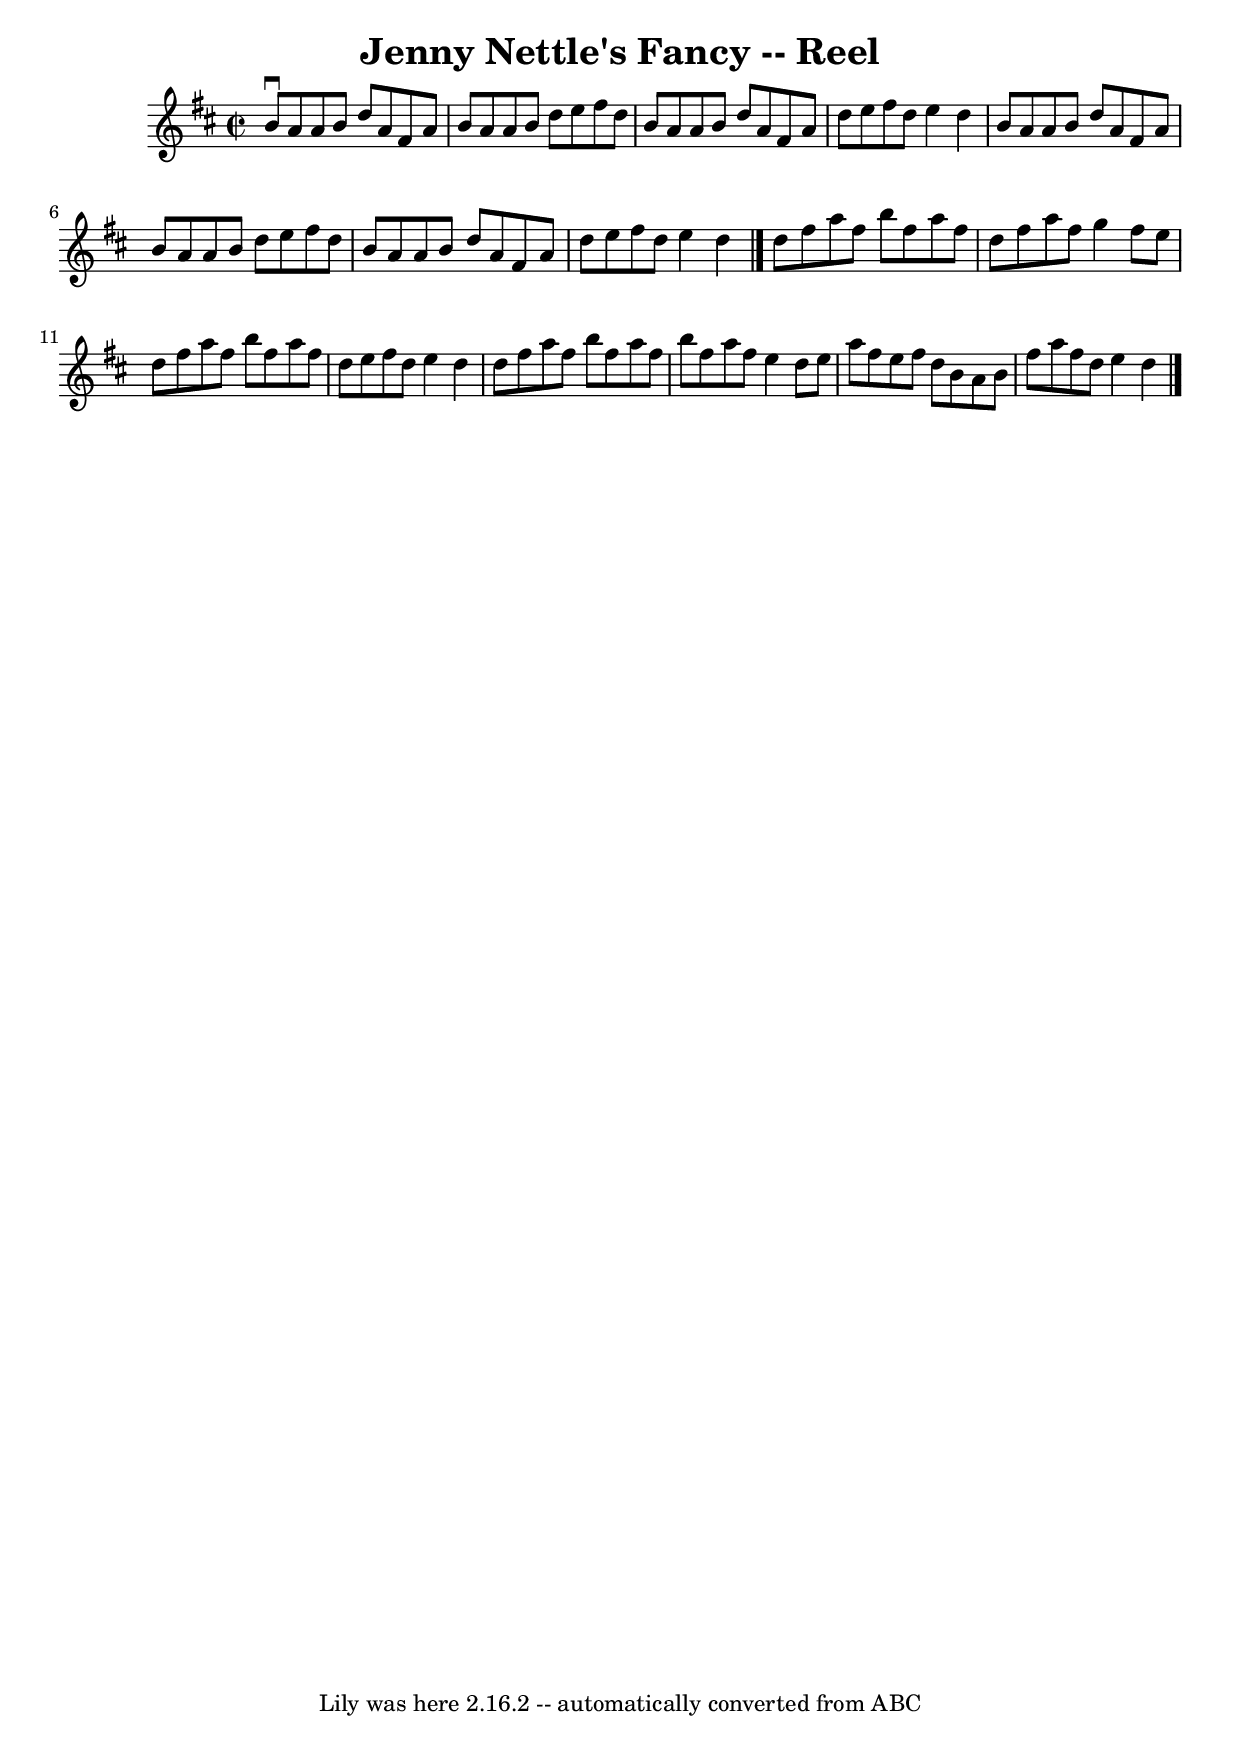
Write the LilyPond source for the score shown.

\version "2.16.2"
\include "Mammoth.ily"
\header {
  %% book = "Ryan's Mammoth Collection"
  crossRefNumber = "1"
  footnotes = "\\\\379"
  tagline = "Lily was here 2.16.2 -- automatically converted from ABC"
  title = "Jenny Nettle's Fancy -- Reel"

}
voicedefault =  {


  \override Staff.TimeSignature #'style = #'C
  \time 2/2 
  \key d \major
  b'8^\downbow a'8 a'8 b'8 d''8 a'8    
  fis'8 a'8    |
  b'8 a'8 a'8 b'8 d''8 e''8 fis''8   
  d''8    |
  b'8 a'8 a'8 b'8 d''8 a'8 fis'8 a'8     |
  d''8 e''8 fis''8 d''8 e''4 d''4    |
  b'8   
  a'8 a'8 b'8 d''8 a'8 fis'8 a'8    |
  b'8 a'8    
  a'8 b'8 d''8 e''8 fis''8 d''8    |
  b'8 a'8 a'8    
  b'8 d''8 a'8 fis'8 a'8    |
  d''8 e''8 fis''8 d''8 
  e''4 d''4    \bar "|." d''8 fis''8 a''8 fis''8 b''8    
  fis''8 a''8 fis''8    |
  d''8 fis''8 a''8 fis''8 g''4 
  fis''8 e''8    |
  d''8 fis''8 a''8 fis''8 b''8    
  fis''8 a''8 fis''8    |
  d''8 e''8 fis''8 d''8 e''4   
  d''4    |
  d''8 fis''8 a''8 fis''8 b''8 fis''8    
  a''8 fis''8    |
  b''8 fis''8 a''8 fis''8 e''4 d''8   
  e''8    |
  a''8 fis''8 e''8 fis''8 d''8 b'8 a'8    
  b'8    |
  fis''8 a''8 fis''8 d''8 e''4 d''4    \bar "|." 
  

}

\score{
  <<

    \context Staff="default"
    {
      \voicedefault 
      
    }

  >>
  \layout {
    
  }
  \midi {
  }

}
